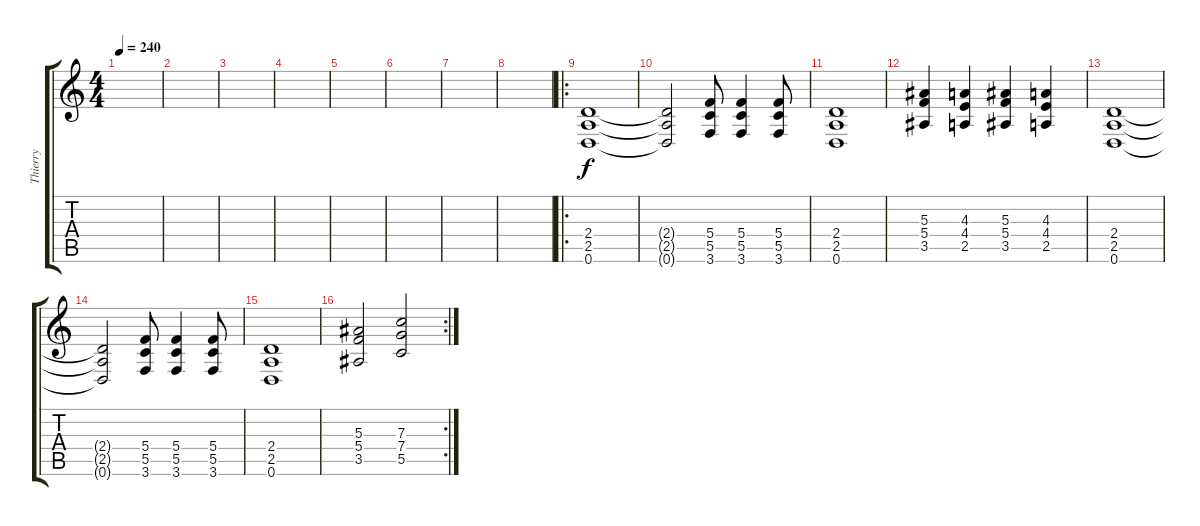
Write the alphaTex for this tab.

\track ("Thierry" "Thierry") {instrument overdrivenguitar}
\staff {score tabs}
\tuning (D4 A3 F3 C3 G2 D2) {hide}
\ts (4 4)
\tempo 240
\clef g2
\ks c
|
|
|
|
|
|
|
|
\ro
(2.4 2.5 0.6).1 |
(2.4{t} 2.5{t} 0.6{t}).2 (5.4 5.5 3.6).8 (5.4 5.5 3.6).4 (5.4 5.5 3.6).8 |
(2.4 2.5 0.6).1 |
(5.3 5.4 3.5).4 (4.3 4.4 2.5).4 (5.3 5.4 3.5).4 (4.3 4.4 2.5).4 |
(2.4 2.5 0.6).1 |
(2.4{t} 2.5{t} 0.6{t}).2 (5.4 5.5 3.6).8 (5.4 5.5 3.6).4 (5.4 5.5 3.6).8 |
(2.4 2.5 0.6).1 |
\rc 2
(5.3 5.4 3.5).2 (7.3 7.4 5.5).2
